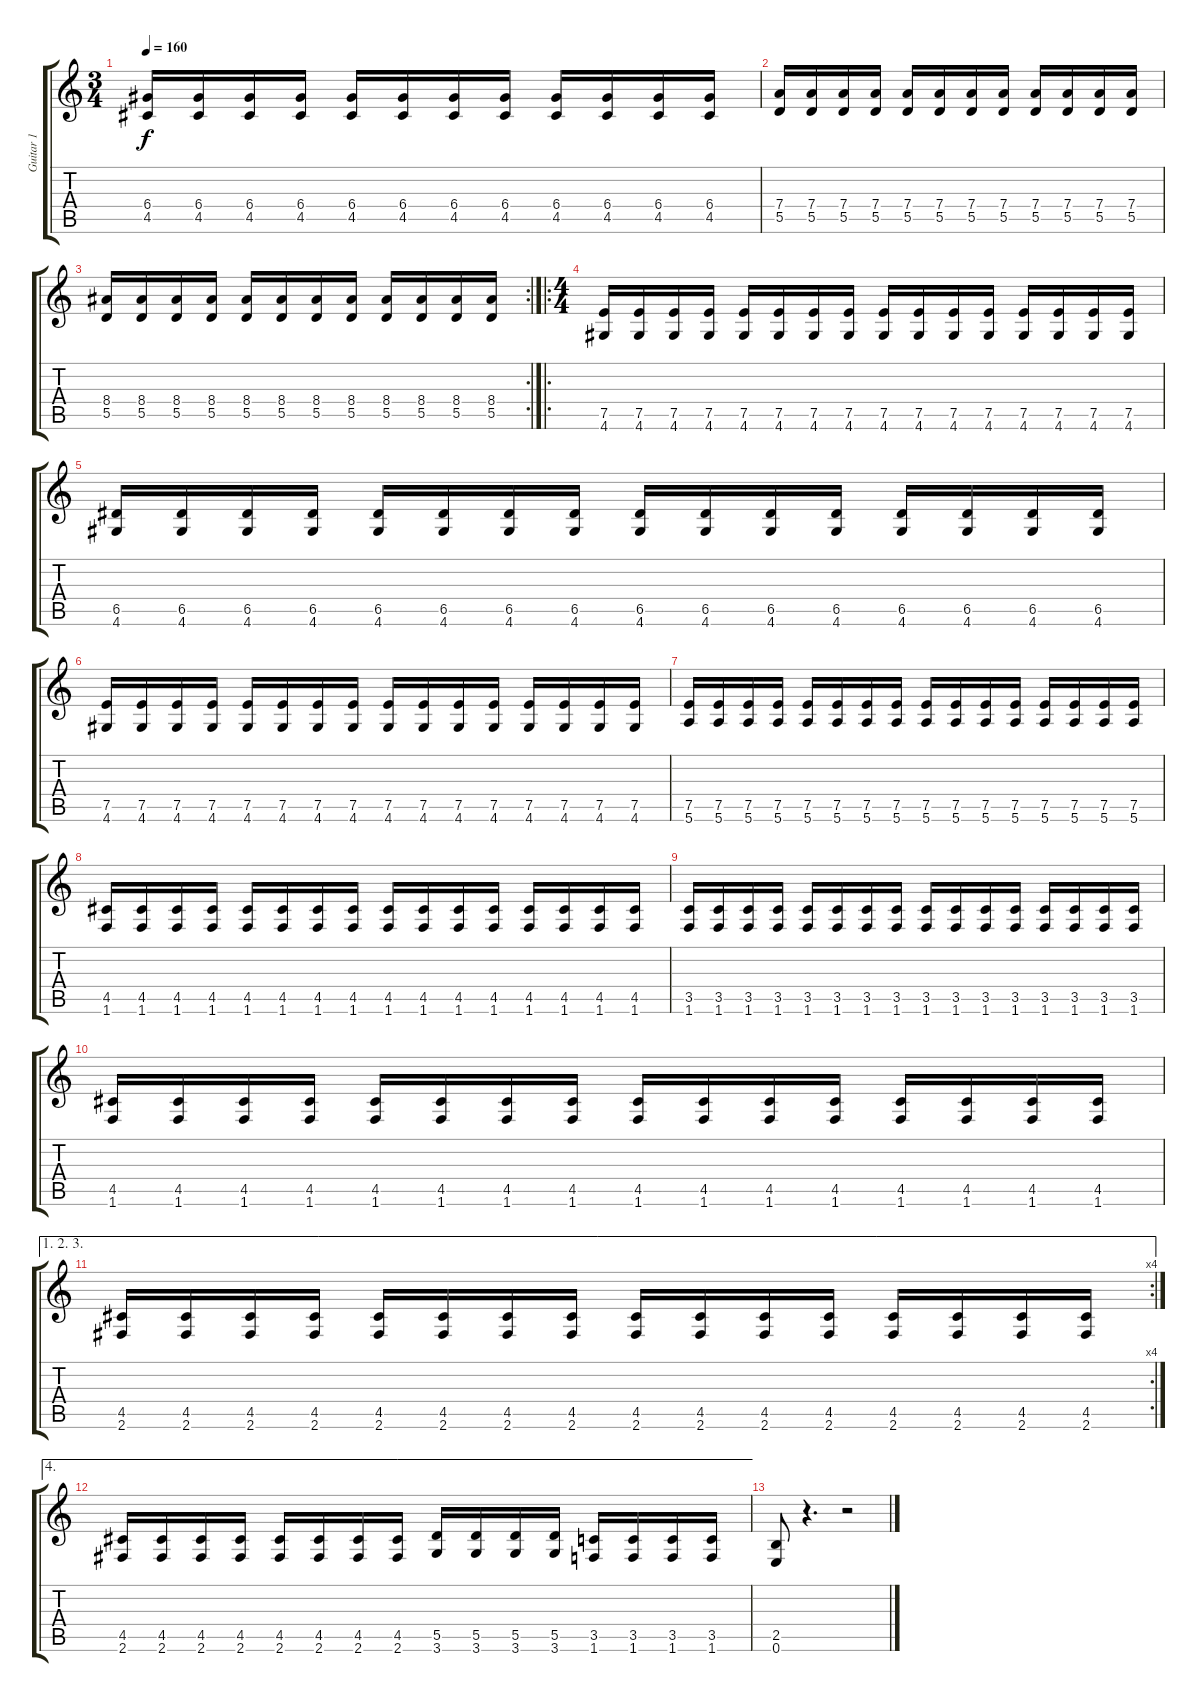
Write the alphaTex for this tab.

\track ("Guitar 1" "Guitar 1") {instrument distortionguitar}
\staff {score tabs}
\tuning (E4 B3 G3 D3 A2 E2) {hide}
\ts (3 4)
\tempo 160
\clef g2
\ks c
(6.4 4.5).16{dy f} (6.4 4.5).16 (6.4 4.5).16 (6.4 4.5).16 (6.4 4.5).16 (6.4 4.5).16 (6.4 4.5).16 (6.4 4.5).16 (6.4 4.5).16 (6.4 4.5).16 (6.4 4.5).16 (6.4 4.5).16 |
(7.4 5.5).16 (7.4 5.5).16 (7.4 5.5).16 (7.4 5.5).16 (7.4 5.5).16 (7.4 5.5).16 (7.4 5.5).16 (7.4 5.5).16 (7.4 5.5).16 (7.4 5.5).16 (7.4 5.5).16 (7.4 5.5).16 |
\rc 2
(8.4 5.5).16 (8.4 5.5).16 (8.4 5.5).16 (8.4 5.5).16 (8.4 5.5).16 (8.4 5.5).16 (8.4 5.5).16 (8.4 5.5).16 (8.4 5.5).16 (8.4 5.5).16 (8.4 5.5).16 (8.4 5.5).16 |
\ro
\ts (4 4)
(7.5 4.6).16 (7.5 4.6).16 (7.5 4.6).16 (7.5 4.6).16 (7.5 4.6).16 (7.5 4.6).16 (7.5 4.6).16 (7.5 4.6).16 (7.5 4.6).16 (7.5 4.6).16 (7.5 4.6).16 (7.5 4.6).16 (7.5 4.6).16 (7.5 4.6).16 (7.5 4.6).16 (7.5 4.6).16 |
(6.5 4.6).16 (6.5 4.6).16 (6.5 4.6).16 (6.5 4.6).16 (6.5 4.6).16 (6.5 4.6).16 (6.5 4.6).16 (6.5 4.6).16 (6.5 4.6).16 (6.5 4.6).16 (6.5 4.6).16 (6.5 4.6).16 (6.5 4.6).16 (6.5 4.6).16 (6.5 4.6).16 (6.5 4.6).16 |
(7.5 4.6).16 (7.5 4.6).16 (7.5 4.6).16 (7.5 4.6).16 (7.5 4.6).16 (7.5 4.6).16 (7.5 4.6).16 (7.5 4.6).16 (7.5 4.6).16 (7.5 4.6).16 (7.5 4.6).16 (7.5 4.6).16 (7.5 4.6).16 (7.5 4.6).16 (7.5 4.6).16 (7.5 4.6).16 |
(7.5 5.6).16 (7.5 5.6).16 (7.5 5.6).16 (7.5 5.6).16 (7.5 5.6).16 (7.5 5.6).16 (7.5 5.6).16 (7.5 5.6).16 (7.5 5.6).16 (7.5 5.6).16 (7.5 5.6).16 (7.5 5.6).16 (7.5 5.6).16 (7.5 5.6).16 (7.5 5.6).16 (7.5 5.6).16 |
(4.5 1.6).16 (4.5 1.6).16 (4.5 1.6).16 (4.5 1.6).16 (4.5 1.6).16 (4.5 1.6).16 (4.5 1.6).16 (4.5 1.6).16 (4.5 1.6).16 (4.5 1.6).16 (4.5 1.6).16 (4.5 1.6).16 (4.5 1.6).16 (4.5 1.6).16 (4.5 1.6).16 (4.5 1.6).16 |
(3.5 1.6).16 (3.5 1.6).16 (3.5 1.6).16 (3.5 1.6).16 (3.5 1.6).16 (3.5 1.6).16 (3.5 1.6).16 (3.5 1.6).16 (3.5 1.6).16 (3.5 1.6).16 (3.5 1.6).16 (3.5 1.6).16 (3.5 1.6).16 (3.5 1.6).16 (3.5 1.6).16 (3.5 1.6).16 |
(4.5 1.6).16 (4.5 1.6).16 (4.5 1.6).16 (4.5 1.6).16 (4.5 1.6).16 (4.5 1.6).16 (4.5 1.6).16 (4.5 1.6).16 (4.5 1.6).16 (4.5 1.6).16 (4.5 1.6).16 (4.5 1.6).16 (4.5 1.6).16 (4.5 1.6).16 (4.5 1.6).16 (4.5 1.6).16 |
\ae (1 2 3)
\rc 4
(4.5 2.6).16 (4.5 2.6).16 (4.5 2.6).16 (4.5 2.6).16 (4.5 2.6).16 (4.5 2.6).16 (4.5 2.6).16 (4.5 2.6).16 (4.5 2.6).16 (4.5 2.6).16 (4.5 2.6).16 (4.5 2.6).16 (4.5 2.6).16 (4.5 2.6).16 (4.5 2.6).16 (4.5 2.6).16 |
\ae 4
(4.5 2.6).16 (4.5 2.6).16 (4.5 2.6).16 (4.5 2.6).16 (4.5 2.6).16 (4.5 2.6).16 (4.5 2.6).16 (4.5 2.6).16 (5.5 3.6).16 (5.5 3.6).16 (5.5 3.6).16 (5.5 3.6).16 (3.5 1.6).16 (3.5 1.6).16 (3.5 1.6).16 (3.5 1.6).16 |
(2.5 0.6).8 r.4{d} r.2
